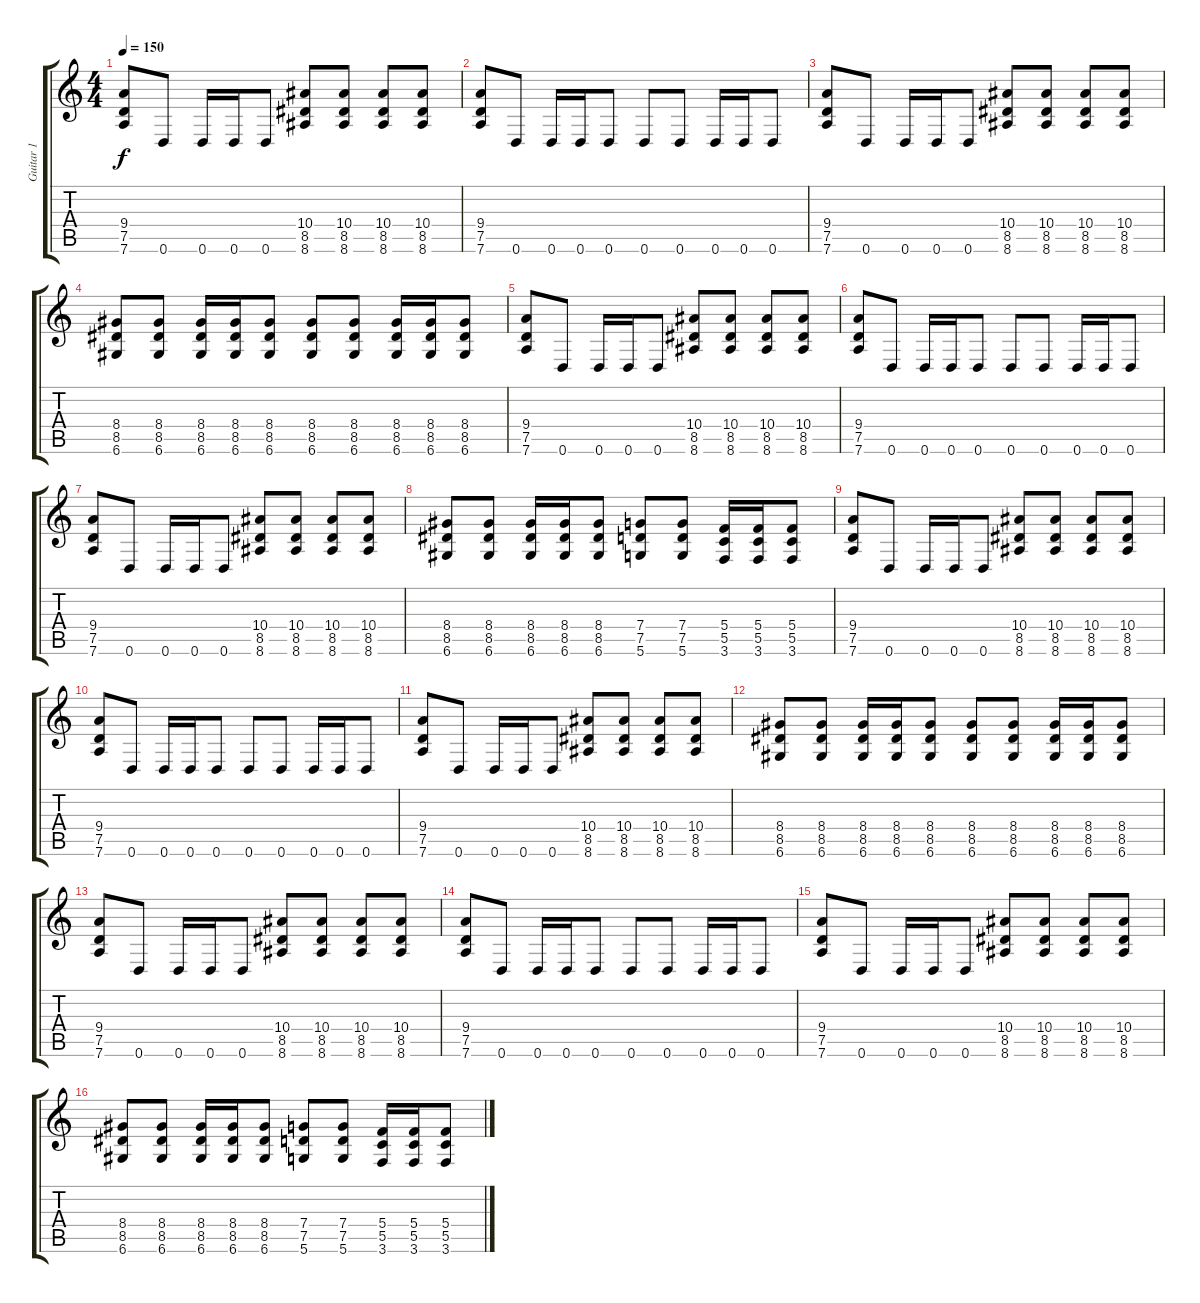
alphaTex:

\track ("Guitar 1" "Guitar 1") {instrument distortionguitar}
\staff {score tabs}
\tuning (D4 A3 F3 C3 G2 D2) {hide}
\ts (4 4)
\tempo 150
\clef g2
\ks c
(9.4 7.5 7.6).8{dy f} 0.6.8 0.6.16 0.6.16 0.6.8 (10.4 8.5 8.6).8 (10.4 8.5 8.6).8 (10.4 8.5 8.6).8 (10.4 8.5 8.6).8 |
(9.4 7.5 7.6).8 0.6.8 0.6.16 0.6.16 0.6.8 0.6.8 0.6.8 0.6.16 0.6.16 0.6.8 |
(9.4 7.5 7.6).8 0.6.8 0.6.16 0.6.16 0.6.8 (10.4 8.5 8.6).8 (10.4 8.5 8.6).8 (10.4 8.5 8.6).8 (10.4 8.5 8.6).8 |
(8.4 8.5 6.6).8 (8.4 8.5 6.6).8 (8.4 8.5 6.6).16 (8.4 8.5 6.6).16 (8.4 8.5 6.6).8 (8.4 8.5 6.6).8 (8.4 8.5 6.6).8 (8.4 8.5 6.6).16 (8.4 8.5 6.6).16 (8.4 8.5 6.6).8 |
(9.4 7.5 7.6).8 0.6.8 0.6.16 0.6.16 0.6.8 (10.4 8.5 8.6).8 (10.4 8.5 8.6).8 (10.4 8.5 8.6).8 (10.4 8.5 8.6).8 |
(9.4 7.5 7.6).8 0.6.8 0.6.16 0.6.16 0.6.8 0.6.8 0.6.8 0.6.16 0.6.16 0.6.8 |
(9.4 7.5 7.6).8 0.6.8 0.6.16 0.6.16 0.6.8 (10.4 8.5 8.6).8 (10.4 8.5 8.6).8 (10.4 8.5 8.6).8 (10.4 8.5 8.6).8 |
(8.4 8.5 6.6).8 (8.4 8.5 6.6).8 (8.4 8.5 6.6).16 (8.4 8.5 6.6).16 (8.4 8.5 6.6).8 (7.4 7.5 5.6).8 (7.4 7.5 5.6).8 (5.4 5.5 3.6).16 (5.4 5.5 3.6).16 (5.4 5.5 3.6).8 |
(9.4 7.5 7.6).8 0.6.8 0.6.16 0.6.16 0.6.8 (10.4 8.5 8.6).8 (10.4 8.5 8.6).8 (10.4 8.5 8.6).8 (10.4 8.5 8.6).8 |
(9.4 7.5 7.6).8 0.6.8 0.6.16 0.6.16 0.6.8 0.6.8 0.6.8 0.6.16 0.6.16 0.6.8 |
(9.4 7.5 7.6).8 0.6.8 0.6.16 0.6.16 0.6.8 (10.4 8.5 8.6).8 (10.4 8.5 8.6).8 (10.4 8.5 8.6).8 (10.4 8.5 8.6).8 |
(8.4 8.5 6.6).8 (8.4 8.5 6.6).8 (8.4 8.5 6.6).16 (8.4 8.5 6.6).16 (8.4 8.5 6.6).8 (8.4 8.5 6.6).8 (8.4 8.5 6.6).8 (8.4 8.5 6.6).16 (8.4 8.5 6.6).16 (8.4 8.5 6.6).8 |
(9.4 7.5 7.6).8 0.6.8 0.6.16 0.6.16 0.6.8 (10.4 8.5 8.6).8 (10.4 8.5 8.6).8 (10.4 8.5 8.6).8 (10.4 8.5 8.6).8 |
(9.4 7.5 7.6).8 0.6.8 0.6.16 0.6.16 0.6.8 0.6.8 0.6.8 0.6.16 0.6.16 0.6.8 |
(9.4 7.5 7.6).8 0.6.8 0.6.16 0.6.16 0.6.8 (10.4 8.5 8.6).8 (10.4 8.5 8.6).8 (10.4 8.5 8.6).8 (10.4 8.5 8.6).8 |
(8.4 8.5 6.6).8 (8.4 8.5 6.6).8 (8.4 8.5 6.6).16 (8.4 8.5 6.6).16 (8.4 8.5 6.6).8 (7.4 7.5 5.6).8 (7.4 7.5 5.6).8 (5.4 5.5 3.6).16 (5.4 5.5 3.6).16 (5.4 5.5 3.6).8
